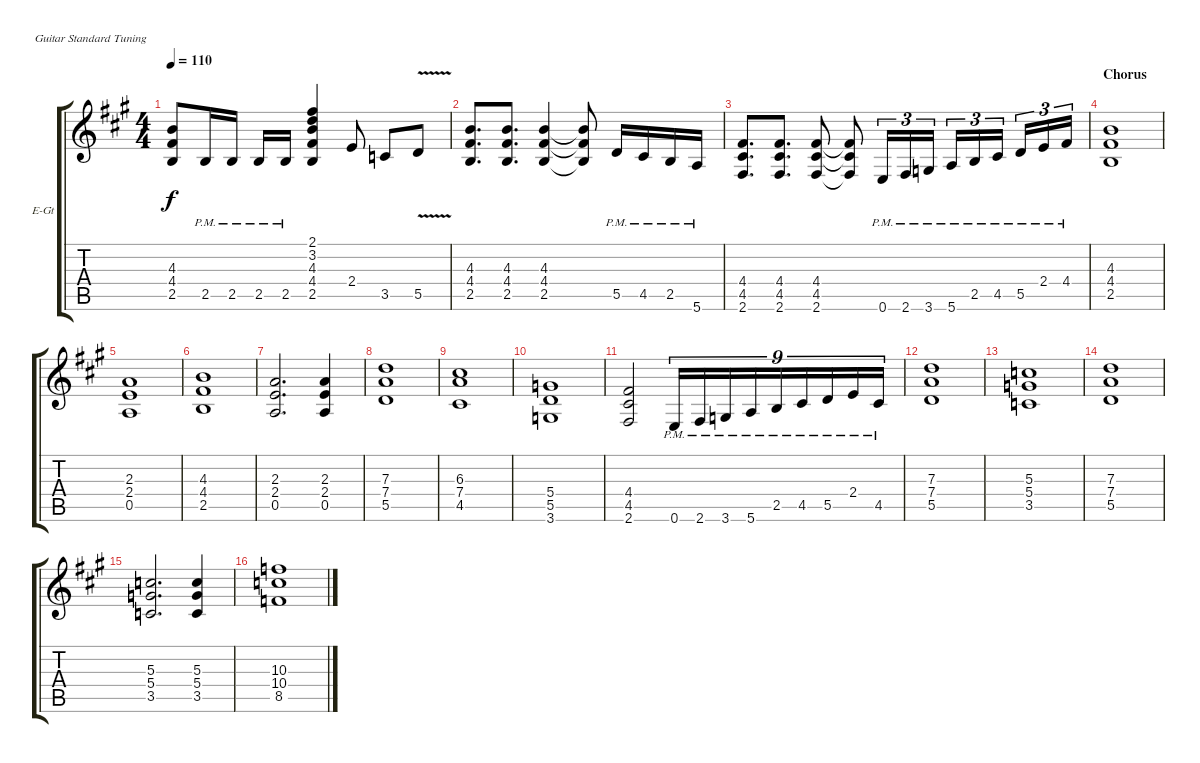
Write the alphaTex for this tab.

\bracketExtendMode groupsimilarinstruments
\firstSystemTrackNameOrientation horizontal
\otherSystemsTrackNameOrientation horizontal
\track ("Rythm Guitar 2" "E-Gt") {instrument distortionguitar}
\staff {score tabs}
\tuning (E4 B3 G3 D3 A2 E2)
\ts (4 4)
\tempo 110
\clef g2
\ks a
(2.5 4.4 4.3).8{dy f} 2.5{pm}.16 2.5{pm}.16 2.5{pm}.16 2.5{pm}.16 (2.5 4.4 4.3 3.2 2.1).4 2.4.8 3.5.8 5.5{v}.8 |
(2.5 4.4 4.3).8{d} (2.5 4.4 4.3).8{d} (2.5 4.4 4.3).4 (2.5{t} 4.4{t} 4.3{t}).8 5.5{pm}.16 4.5{pm}.16 2.5{pm}.16 5.6{pm}.16 |
(2.6 4.5 4.4).8{d} (4.4 4.5 2.6).8{d} (2.6 4.5 4.4).8 (2.6{t} 4.5{t} 4.4{t}).8 0.6{pm}.16{tu (3 2)} 2.6{pm}.16{tu (3 2)} 3.6{pm}.16{tu (3 2)} 5.6{pm}.16{tu (3 2)} 2.5{pm}.16{tu (3 2)} 4.5{pm}.16{tu (3 2)} 5.5{pm}.16{tu (3 2)} 2.4{pm}.16{tu (3 2)} 4.4{pm}.16{tu (3 2)} |
\section ("" "Chorus")
(2.5 4.4 4.3).1 |
(0.5 2.4 2.3).1 |
(2.5 4.4 4.3).1 |
(0.5 2.4 2.3).2{d} (0.5 2.4 2.3).4 |
(5.5 7.4 7.3).1 |
(4.5 7.4 6.3).1 |
(3.6 5.5 5.4).1 |
(2.6 4.5 4.4).2 0.6{pm}.16{tu (9 8)} 2.6{pm}.16{tu (9 8)} 3.6{pm}.16{tu (9 8)} 5.6{pm}.16{tu (9 8)} 2.5{pm}.16{tu (9 8)} 4.5{pm}.16{tu (9 8)} 5.5{pm}.16{tu (9 8)} 2.4{pm}.16{tu (9 8)} 4.5{pm}.16{tu (9 8)} |
(5.5 7.4 7.3).1 |
(3.5 5.4 5.3).1 |
(5.5 7.4 7.3).1 |
(3.5 5.4 5.3).2{d} (3.5 5.4 5.3).4 |
(8.5 10.4 10.3).1
